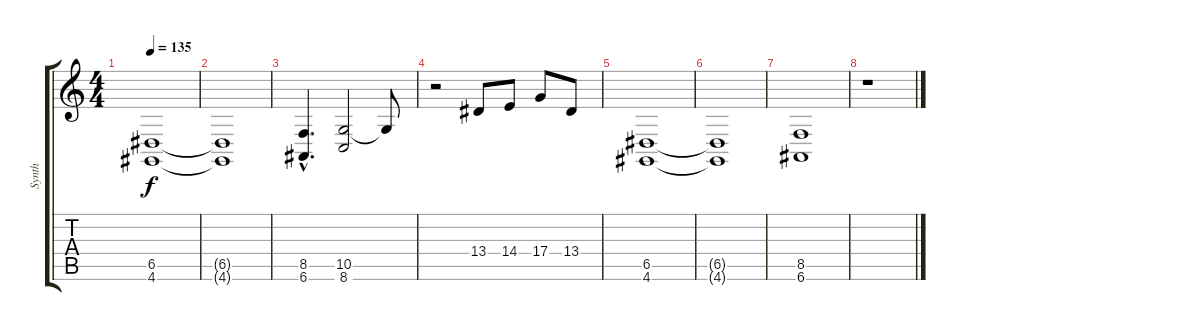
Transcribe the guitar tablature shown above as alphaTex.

\track ("Synth" "Synth") {instrument honkytonkpiano}
\staff {score tabs}
\tuning (E4 B3 G3 D3 A2 E2) {hide}
\ts (4 4)
\tempo 135
\clef g2
\ks c
(6.5 4.6).1{dy f} |
(6.5{t} 4.6{t}).1 |
(8.5{hac} 6.6{hac}).4{d} (10.5 8.6).2 10.5{t}.8 |
r.2 13.4.8 14.4.8 17.4.8 13.4.8 |
(6.5 4.6).1 |
(6.5{t} 4.6{t}).1 |
(8.5 6.6).1 |
r.1
